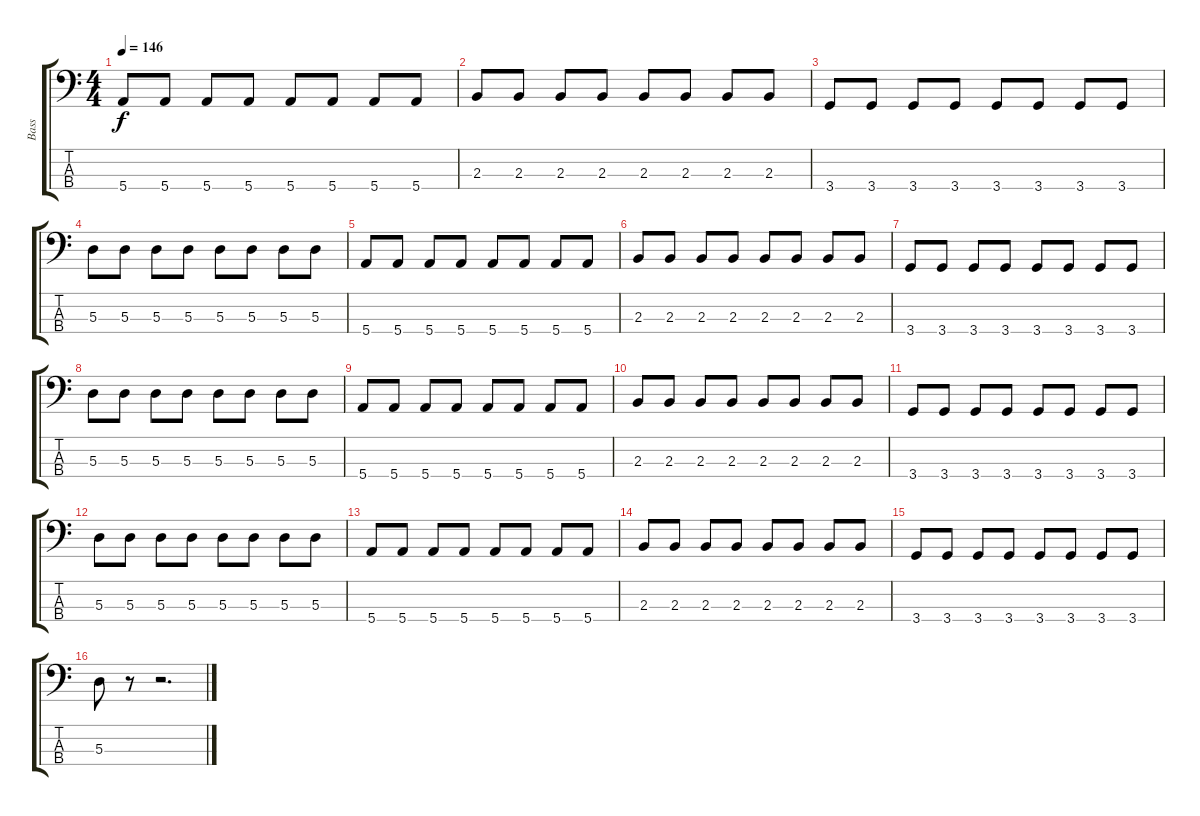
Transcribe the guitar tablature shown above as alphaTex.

\track ("Bass" "Bass") {instrument electricbassfinger}
\staff {score tabs}
\tuning (G2 D2 A1 E1) {hide}
\ts (4 4)
\tempo 146
\clef f4
\ks c
5.4.8{dy f} 5.4.8 5.4.8 5.4.8 5.4.8 5.4.8 5.4.8 5.4.8 |
2.3.8 2.3.8 2.3.8 2.3.8 2.3.8 2.3.8 2.3.8 2.3.8 |
3.4.8 3.4.8 3.4.8 3.4.8 3.4.8 3.4.8 3.4.8 3.4.8 |
5.3.8 5.3.8 5.3.8 5.3.8 5.3.8 5.3.8 5.3.8 5.3.8 |
5.4.8 5.4.8 5.4.8 5.4.8 5.4.8 5.4.8 5.4.8 5.4.8 |
2.3.8 2.3.8 2.3.8 2.3.8 2.3.8 2.3.8 2.3.8 2.3.8 |
3.4.8 3.4.8 3.4.8 3.4.8 3.4.8 3.4.8 3.4.8 3.4.8 |
5.3.8 5.3.8 5.3.8 5.3.8 5.3.8 5.3.8 5.3.8 5.3.8 |
5.4.8 5.4.8 5.4.8 5.4.8 5.4.8 5.4.8 5.4.8 5.4.8 |
2.3.8 2.3.8 2.3.8 2.3.8 2.3.8 2.3.8 2.3.8 2.3.8 |
3.4.8 3.4.8 3.4.8 3.4.8 3.4.8 3.4.8 3.4.8 3.4.8 |
5.3.8 5.3.8 5.3.8 5.3.8 5.3.8 5.3.8 5.3.8 5.3.8 |
5.4.8 5.4.8 5.4.8 5.4.8 5.4.8 5.4.8 5.4.8 5.4.8 |
2.3.8 2.3.8 2.3.8 2.3.8 2.3.8 2.3.8 2.3.8 2.3.8 |
3.4.8 3.4.8 3.4.8 3.4.8 3.4.8 3.4.8 3.4.8 3.4.8 |
5.3.8 r.8 r.2{d}
